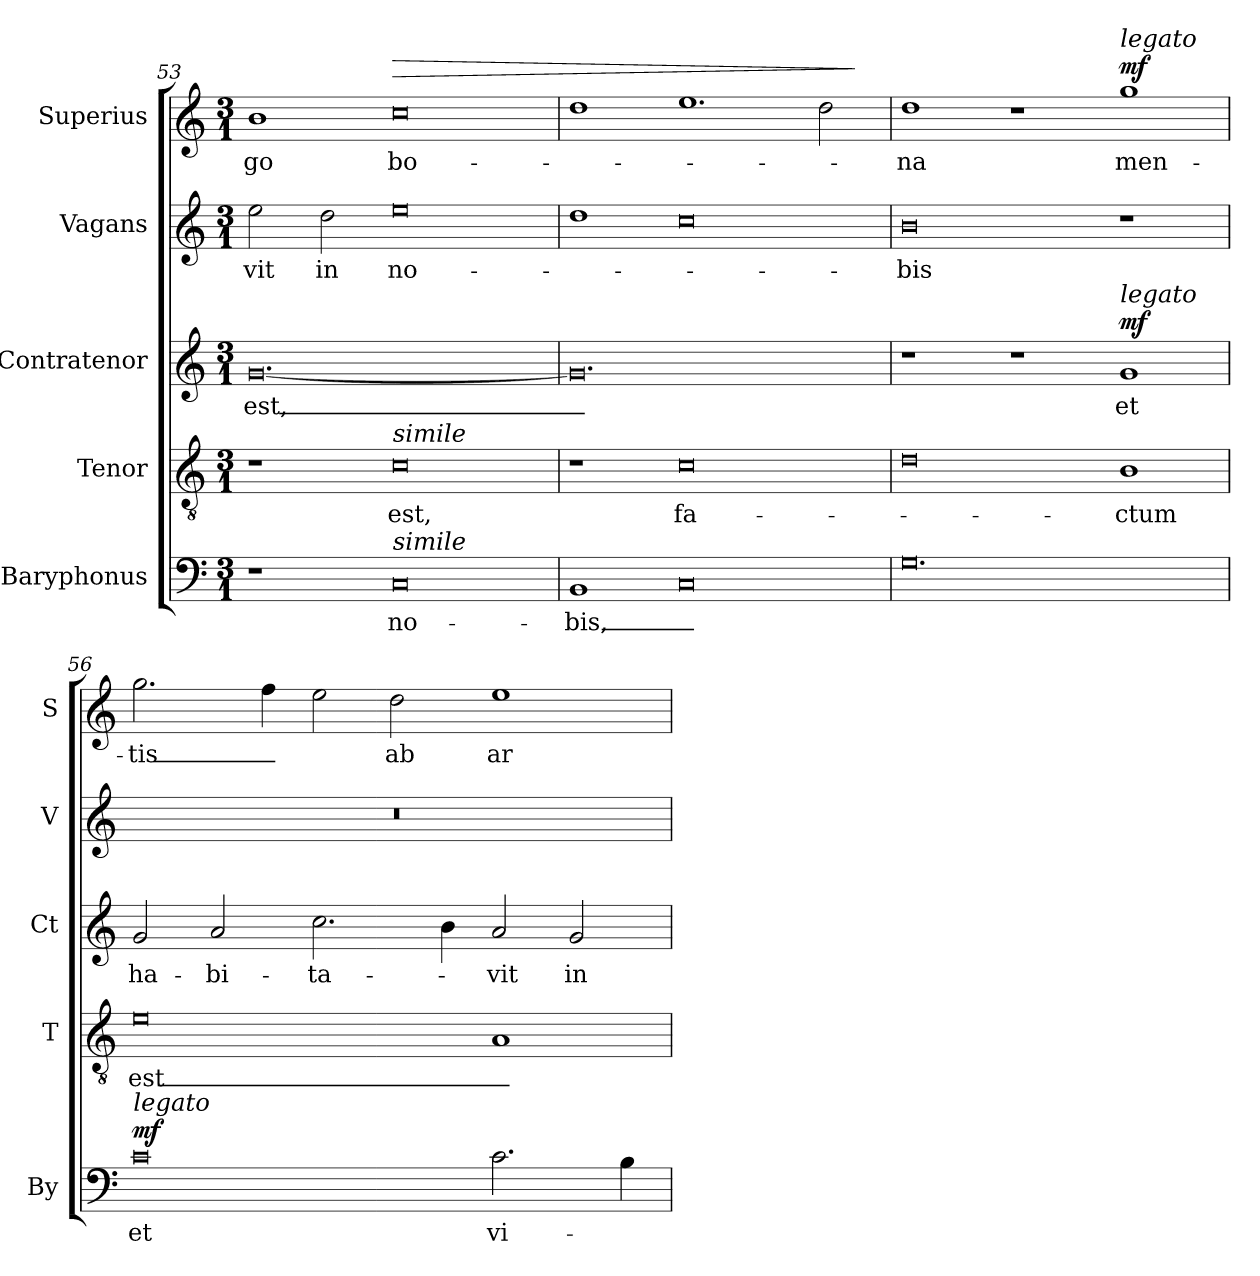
**kern	**text	**dynam	**kern	**text	**kern	**text	**dynam	**kern	**text	**kern	**text	**dynam
*part5	*part5	*part5	*part4	*part4	*part3	*part3	*part3	*part2	*part2	*part1	*part1	*part1
*staff5	*staff5	*staff5	*staff4	*staff4	*staff3	*staff3	*staff3	*staff2	*staff2	*staff1	*staff1	*staff1
*I"Baryphonus	*	*	*I"Tenor	*	*I"Contratenor	*	*	*I"Vagans	*	*I"Superius	*	*
*I'By	*	*	*I'T	*	*I'Ct	*	*	*I'V	*	*I'S	*	*
*clefF4	*	*	*clefGv2	*	*clefG2	*	*	*clefG2	*	*clefG2	*	*
*k[]	*	*	*k[]	*	*k[]	*	*	*k[]	*	*k[]	*	*
*M3/1	*	*	*M3/1	*	*M3/1	*	*	*M3/1	*	*M3/1	*	*
=53	=53	=53	=53	=53	=53	=53	=53	=53	=53	=53	=53	=53
1r	.	.	1r	.	[0.g	est,_	.	2ee\	-vit	1b	-go	.
.	.	.	.	.	.	.	.	2dd\	in	.	.	.
!	!	!	!LO:TX:a:i:t=simile	!	!	!	!	!	!	!	!	!
!LO:TX:a:i:t=simile	!	!	!	!	!	!	!	!	!	!	!	!
!	!	!	!	!	!	!	!	!	!	!	!	!LO:HP:a
0C	no-	.	0c	est,	.	.	.	0ee	no-	0cc	bo-	>
=54	=54	=54	=54	=54	=54	=54	=54	=54	=54	=54	=54	=54
1BB	-bis,_	.	1r	.	0.g]	_	.	1dd	.	1dd	.	.
0C	_	.	0c	fa-	.	.	.	0cc	.	1.ee	.	.
.	.	.	.	.	.	.	.	.	.	2dd\	.	.
.	.	.	.	.	.	.	.	.	.	.	.	]
=55	=55	=55	=55	=55	=55	=55	=55	=55	=55	=55	=55	=55
0.G	_	.	0d	.	1r	.	.	0b	-bis	1dd	-na	.
.	.	.	.	.	1r	.	.	.	.	1r	.	.
!	!	!	!	!	!	!	!	!	!	!LO:TX:a:i:t=legato	!	!
!	!	!	!	!	!LO:TX:a:i:t=legato	!	!	!	!	!	!	!
!	!	!	!	!	!	!	!LO:DY:a	!	!	!	!	!LO:DY:a
.	.	.	1B	-ctum	1g	et	mf	1r	.	1gg	men-	mf
=56	=56	=56	=56	=56	=56	=56	=56	=56	=56	=56	=56	=56
!LO:TX:a:i:t=legato	!	!	!	!	!	!	!	!	!	!	!	!
!	!	!LO:DY:a	!	!	!	!	!	!	!	!	!	!
0c	et	mf	0e	est_	2g/	ha-	.	0.r	.	2.gg\	-tis_	.
.	.	.	.	.	2a/	-bi-	.	.	.	.	.	.
.	.	.	.	.	.	.	.	.	.	4ff\	_	.
.	.	.	.	.	2.cc\	-ta-	.	.	.	2ee\	_	.
.	.	.	.	.	.	.	.	.	.	2dd\	ab	.
.	.	.	.	.	4b\	.	.	.	.	.	.	.
2.c\	vi-	.	1A	_	2a/	-vit	.	.	.	1ee	ar-	.
.	.	.	.	.	2g/	in	.	.	.	.	.	.
4B\	.	.	.	.	.	.	.	.	.	.	.	.
=	=	=	=	=	=	=	=	=	=	=	=	=
*-	*-	*-	*-	*-	*-	*-	*-	*-	*-	*-	*-	*-
